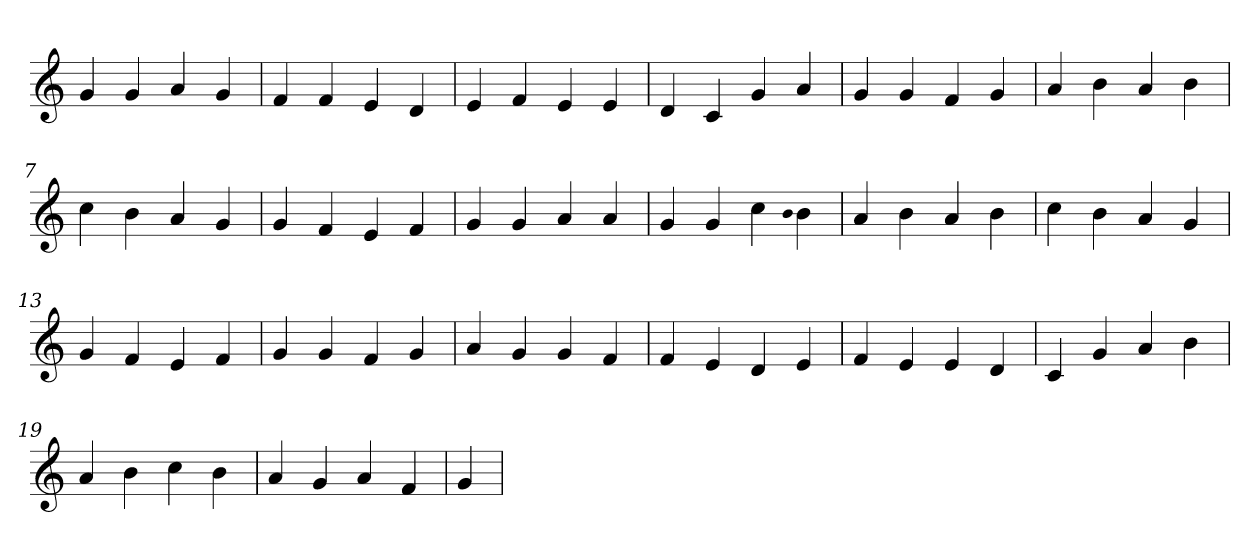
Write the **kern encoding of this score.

**kern
*part1
*staff1
*clefG2
=1
4g
4g
4a
4g
=2
4f
4f
4e
4d
=3
4e
4f
4e
4e
=4
4d
4c
4g
4a
=5
4g
4g
4f
4g
=6
4a
4b
4a
4b
=7
4cc
4b
4a
4g
=8
4g
4f
4e
4f
=9
4g
4g
4a
4a
=10
4g
4g
4cc
qqb
4b
=11
4a
4b
4a
4b
=12
4cc
4b
4a
4g
=13
4g
4f
4e
4f
=14
4g
4g
4f
4g
=15
4a
4g
4g
4f
=16
4f
4e
4d
4e
=17
4f
4e
4e
4d
=18
4c
4g
4a
4b
=19
4a
4b
4cc
4b
=20
4a
4g
4a
4f
=21
4g
=
*-
